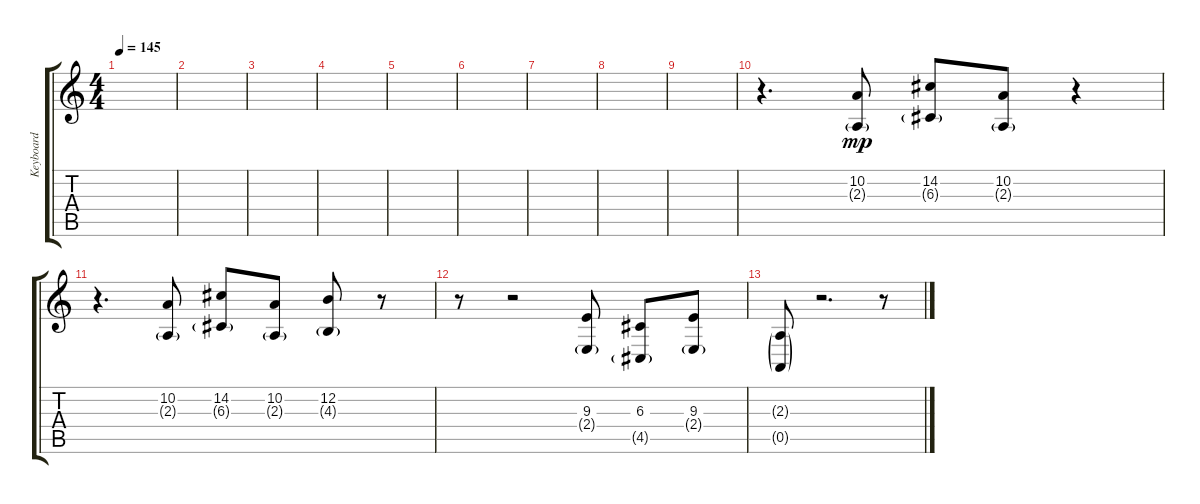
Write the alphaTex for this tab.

\track ("Keyboard" "Keyboard") {instrument lead1square}
\staff {score tabs}
\tuning (E4 B3 G3 D3 A2 E2) {hide}
\ts (4 4)
\tempo 145
\clef g2
\ks c
|
|
|
|
|
|
|
|
|
r.4{d volume 12 instrument stringensemble1} (10.2 2.3{g}).8{dy mp} (14.2 6.3{g}).8 (10.2 2.3{g}).8 r.4 |
r.4{d} (10.2 2.3{g}).8 (14.2 6.3{g}).8 (10.2 2.3{g}).8 (12.2 4.3{g}).8 r.8 |
r.8 r.2 (9.3 2.4{g}).8 (6.3 4.5{g}).8 (9.3 2.4{g}).8 |
(2.3{g} 0.5{g}).8 r.2{d} r.8
